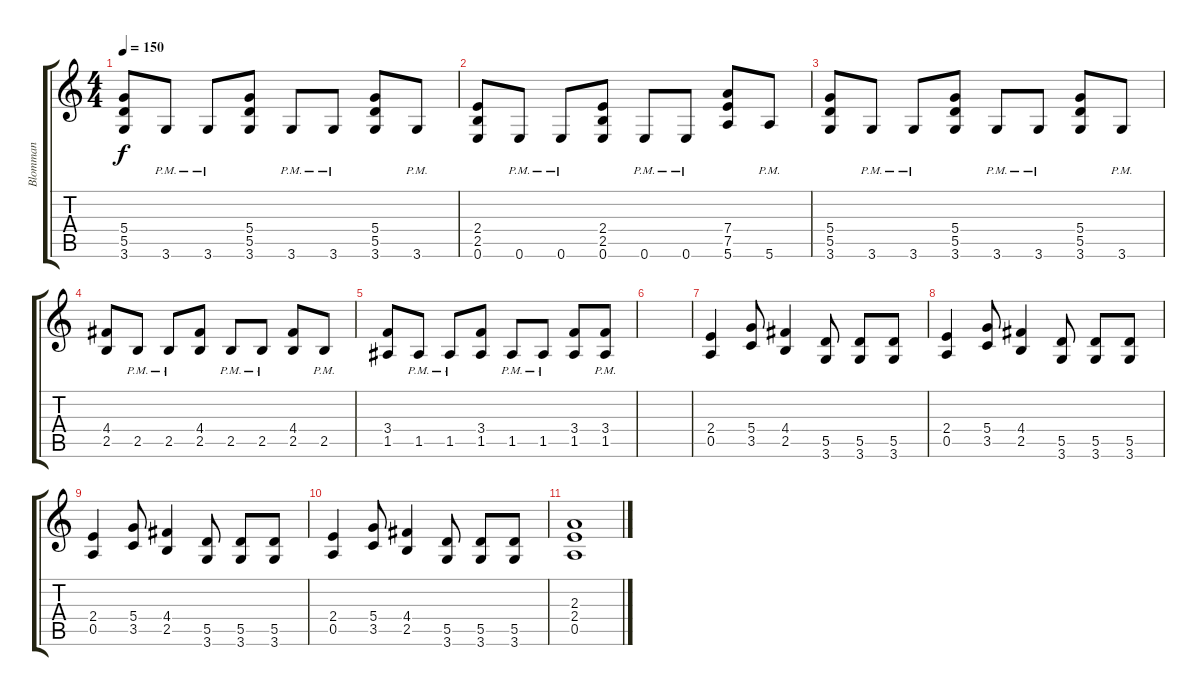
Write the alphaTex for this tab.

\track ("Blomman" "Blomman") {instrument distortionguitar}
\staff {score tabs}
\tuning (E4 B3 G3 D3 A2 E2) {hide}
\ts (4 4)
\tempo 150
\clef g2
\ks c
(5.4 5.5 3.6).8{dy f} 3.6{pm}.8 3.6{pm}.8 (5.4 5.5 3.6).8 3.6{pm}.8 3.6{pm}.8 (5.4 5.5 3.6).8 3.6{pm}.8 |
(2.4 2.5 0.6).8 0.6{pm}.8 0.6{pm}.8 (2.4 2.5 0.6).8 0.6{pm}.8 0.6{pm}.8 (7.4 7.5 5.6).8 5.6{pm}.8 |
(5.4 5.5 3.6).8 3.6{pm}.8 3.6{pm}.8 (5.4 5.5 3.6).8 3.6{pm}.8 3.6{pm}.8 (5.4 5.5 3.6).8 3.6{pm}.8 |
(4.4 2.5).8 2.5{pm}.8 2.5{pm}.8 (4.4 2.5).8 2.5{pm}.8 2.5{pm}.8 (4.4 2.5).8 2.5{pm}.8 |
(3.4 1.5).8 1.5{pm}.8 1.5{pm}.8 (3.4 1.5).8 1.5{pm}.8 1.5{pm}.8 (3.4 1.5).8 (3.4 1.5{pm}).8 |
|
(2.4 0.5).4 (5.4 3.5).8 (4.4 2.5).4 (5.5 3.6).8 (5.5 3.6).8 (5.5 3.6).8 |
(2.4 0.5).4 (5.4 3.5).8 (4.4 2.5).4 (5.5 3.6).8 (5.5 3.6).8 (5.5 3.6).8 |
(2.4 0.5).4 (5.4 3.5).8 (4.4 2.5).4 (5.5 3.6).8 (5.5 3.6).8 (5.5 3.6).8 |
(2.4 0.5).4 (5.4 3.5).8 (4.4 2.5).4 (5.5 3.6).8 (5.5 3.6).8 (5.5 3.6).8 |
(2.3 2.4 0.5).1
